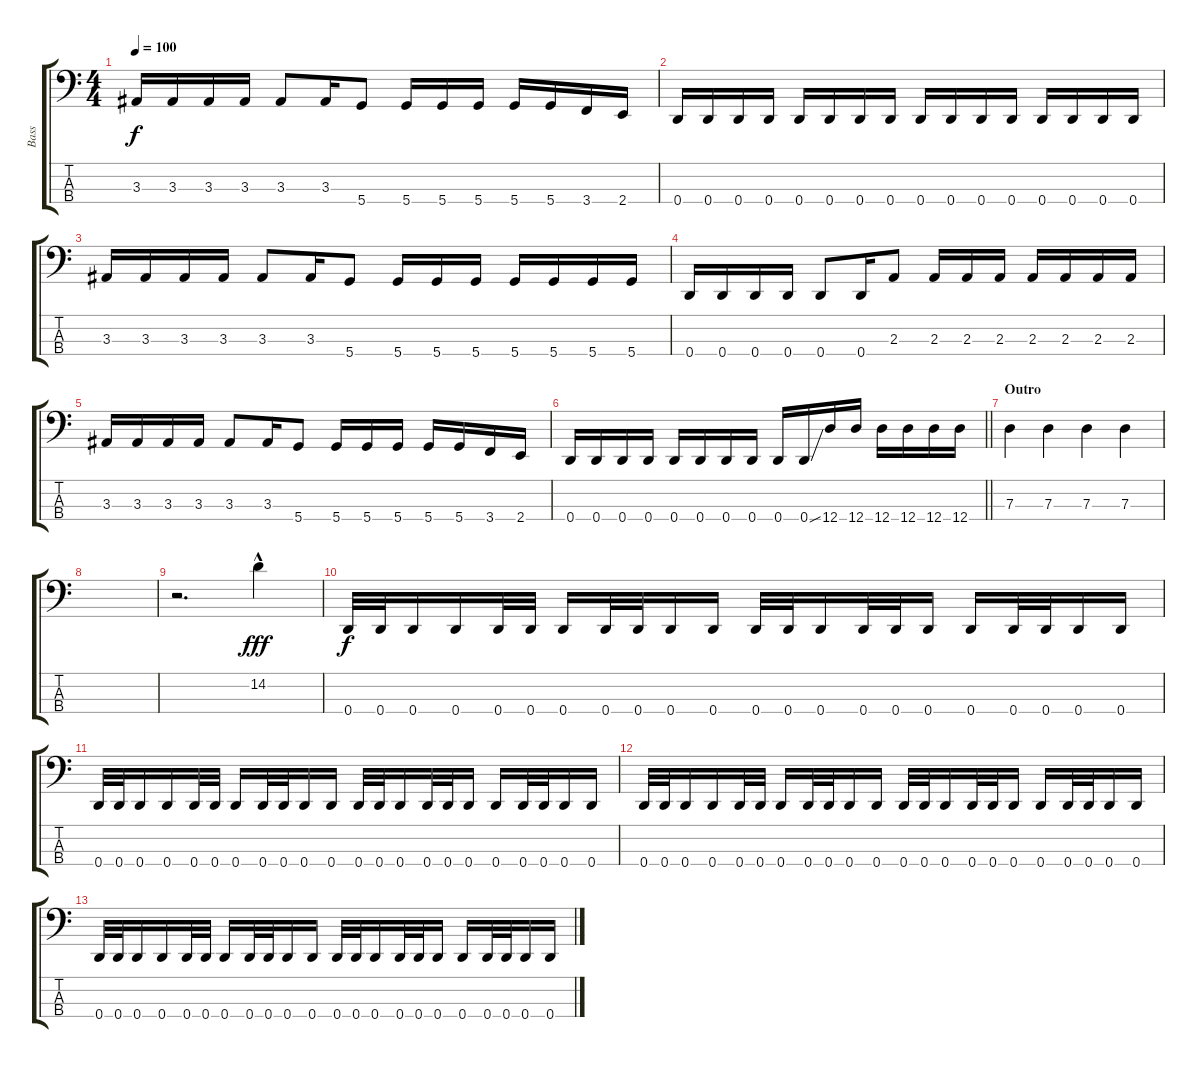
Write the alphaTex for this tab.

\track ("Bass" "Bass") {instrument electricbassfinger}
\staff {score tabs}
\tuning (F2 C2 G1 D1) {hide}
\ts (4 4)
\tempo 100
\clef f4
\ks c
3.3.16{dy f} 3.3.16 3.3.16 3.3.16 3.3.8 3.3.16 5.4.8 5.4.16 5.4.16 5.4.16 5.4.16 5.4.16 3.4.16 2.4.16 |
0.4.16 0.4.16 0.4.16 0.4.16 0.4.16 0.4.16 0.4.16 0.4.16 0.4.16 0.4.16 0.4.16 0.4.16 0.4.16 0.4.16 0.4.16 0.4.16 |
3.3.16 3.3.16 3.3.16 3.3.16 3.3.8 3.3.16 5.4.8 5.4.16 5.4.16 5.4.16 5.4.16 5.4.16 5.4.16 5.4.16 |
0.4.16 0.4.16 0.4.16 0.4.16 0.4.8 0.4.16 2.3.8 2.3.16 2.3.16 2.3.16 2.3.16 2.3.16 2.3.16 2.3.16 |
3.3.16 3.3.16 3.3.16 3.3.16 3.3.8 3.3.16 5.4.8 5.4.16 5.4.16 5.4.16 5.4.16 5.4.16 3.4.16 2.4.16 |
\barLineRight lightlight
0.4.16 0.4.16 0.4.16 0.4.16 0.4.16 0.4.16 0.4.16 0.4.16 0.4.16 0.4{ss}.16 12.4.16 12.4.16 12.4.16 12.4.16 12.4.16 12.4.16 |
\section ("" "Outro")
7.3.4 7.3.4 7.3.4 7.3.4 |
|
r.2{d} 14.2{hac}.4{dy fff} |
0.4.32{dy f} 0.4.32 0.4.16 0.4.16 0.4.32 0.4.32 0.4.16 0.4.32 0.4.32 0.4.16 0.4.16 0.4.32 0.4.32 0.4.16 0.4.32 0.4.32 0.4.16 0.4.16 0.4.32 0.4.32 0.4.16 0.4.16 |
0.4.32 0.4.32 0.4.16 0.4.16 0.4.32 0.4.32 0.4.16 0.4.32 0.4.32 0.4.16 0.4.16 0.4.32 0.4.32 0.4.16 0.4.32 0.4.32 0.4.16 0.4.16 0.4.32 0.4.32 0.4.16 0.4.16 |
0.4.32 0.4.32 0.4.16 0.4.16 0.4.32 0.4.32 0.4.16 0.4.32 0.4.32 0.4.16 0.4.16 0.4.32 0.4.32 0.4.16 0.4.32 0.4.32 0.4.16 0.4.16 0.4.32 0.4.32 0.4.16 0.4.16 |
0.4.32 0.4.32 0.4.16 0.4.16 0.4.32 0.4.32 0.4.16 0.4.32 0.4.32 0.4.16 0.4.16 0.4.32 0.4.32 0.4.16 0.4.32 0.4.32 0.4.16 0.4.16 0.4.32 0.4.32 0.4.16 0.4.16
